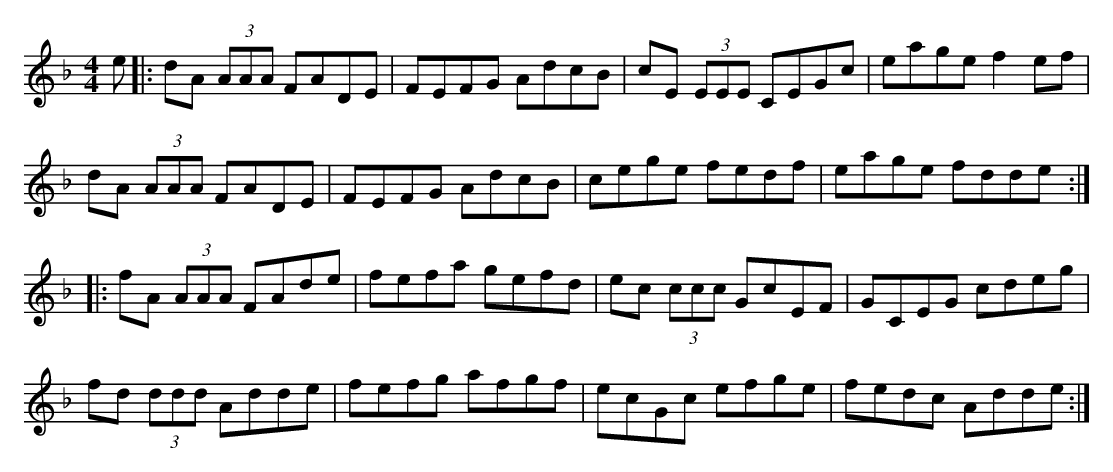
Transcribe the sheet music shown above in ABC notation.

X:1
M:4/4
K:Dmin
e|:dA (3AAA FADE|FEFG AdcB|cE (3EEE CEGc|eage f2ef|
dA (3AAA FADE|FEFG AdcB|cege fedf|eage fdde:|
|:fA (3AAA FAde|fefa gefd|ec (3ccc GcEF|GCEG cdeg|
fd (3ddd Adde|fefg afgf|ecGc efge|fedc Adde:|
